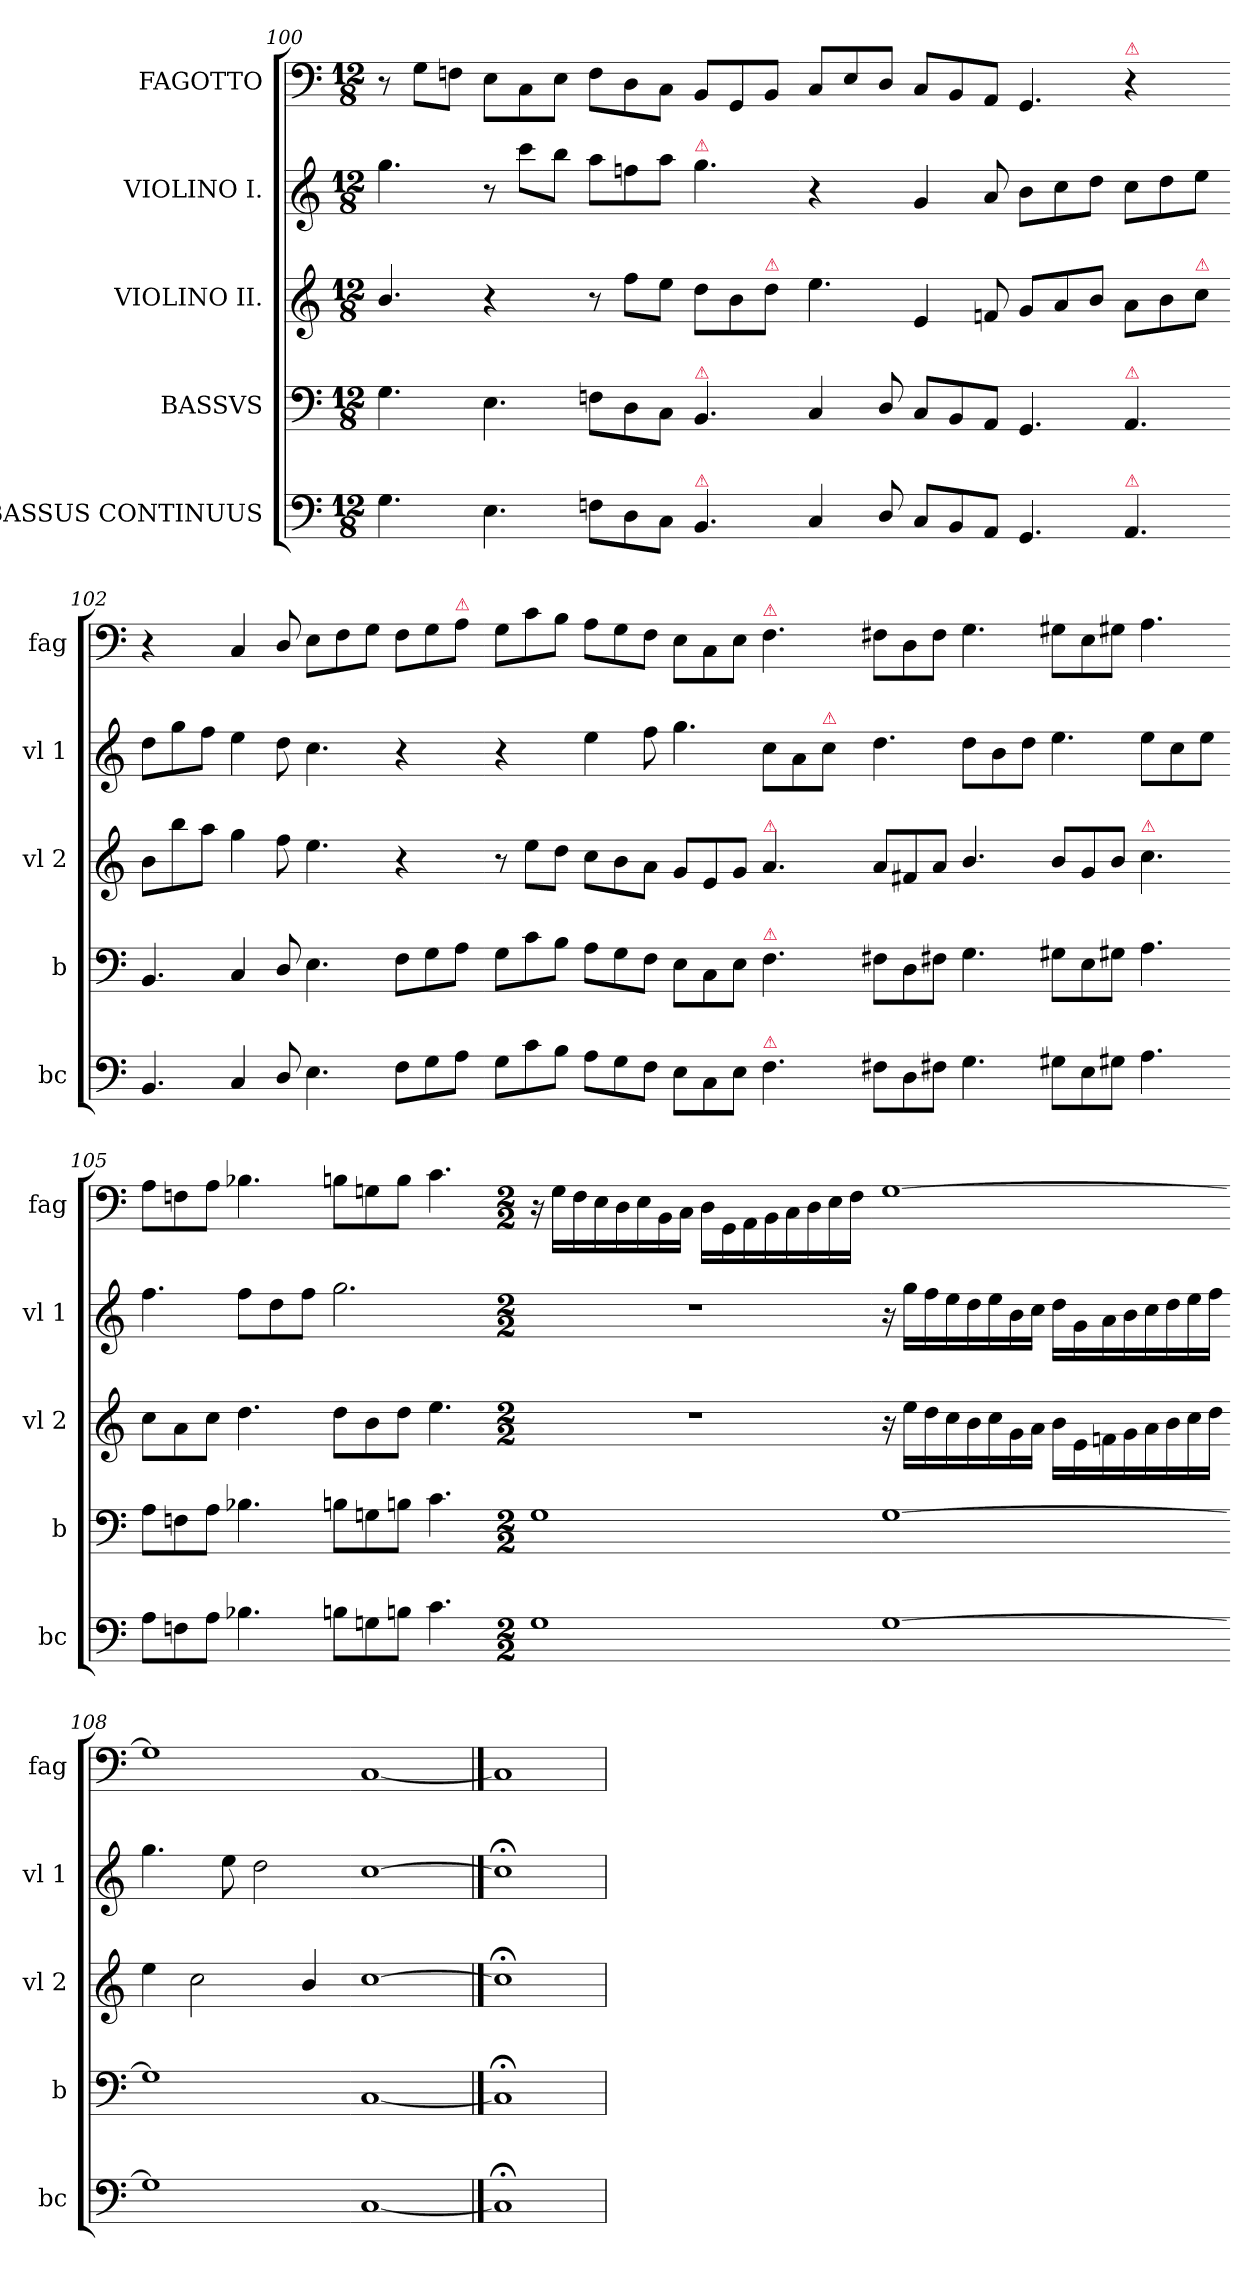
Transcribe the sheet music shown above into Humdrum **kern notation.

**kern	**kern	**kern	**kern	**kern
*part5	*part4	*part3	*part2	*part1
*staff5	*staff4	*staff3	*staff2	*staff1
*I"BASSUS CONTINUUS	*I"BASSVS	*I"VIOLINO II.	*I"VIOLINO I.	*I"FAGOTTO
*I'bc	*I'b	*I'vl 2	*I'vl 1	*I'fag
*clefF4	*clefF4	*clefG2	*clefG2	*clefF4
*k[]	*k[]	*k[]	*k[]	*k[]
*C:	*C:	*C:	*C:	*C:
*M12/8	*M12/8	*M12/8	*M12/8	*M12/8
=100	=100	=100	=100	=100
4.G\	4.G\	4.b/	4.gg\	8r
.	.	.	.	8G\L
.	.	.	.	8Fn\J
!	!	!LO:N:vis=4	!	!
4.E\	4.E\	4.r	8r	8E\L
.	.	.	8ccc\L	8C\
.	.	.	8bb\J	8E\J
8Fn\L	8Fn\L	8r	8aa\L	8F\L
8D\	8D\	8ff\L	8ffn\	8D\
8C\J	8C\J	8ee\J	8aa\J	8C\J
!	!	!	!LO:TX:a:color=crimson:t=⚠	!
!	!LO:TX:a:color=crimson:t=⚠	!	!	!
!LO:TX:a:color=crimson:t=⚠	!	!	!	!
4.BB/	4.BB/	8dd\L	4.gg\	8BB/L
.	.	8b\	.	8GG/
!	!	!LO:TX:a:color=crimson:t=⚠	!	!
.	.	8dd\J	.	8BB/J
=101-	=101-	=101-	=101-	=101-
!	!	!	!LO:N:vis=4	!
4C/	4C/	4.ee\	4.r	8C/L
.	.	.	.	8E/
8D/	8D/	.	.	8D/J
8C/L	8C/L	4e/	4g/	8C/L
8BB/	8BB/	.	.	8BB/
8AA/J	8AA/J	8fn/	8a/	8AA/J
4.GG/	4.GG/	8g/L	8b\L	4.GG/
.	.	8a/	8cc\	.
.	.	8b/J	8dd\J	.
!	!	!	!	!LO:TX:a:color=crimson:t=⚠
!	!LO:TX:a:color=crimson:t=⚠	!	!	!
!LO:TX:a:color=crimson:t=⚠	!	!	!	!
!	!	!	!	!LO:N:vis=4
4.AA/	4.AA/	8a\L	8cc\L	4.r
.	.	8b\	8dd\	.
!	!	!LO:TX:a:color=crimson:t=⚠	!	!
.	.	8cc\J	8ee\J	.
=102-	=102-	=102-	=102-	=102-
!	!	!	!	!LO:N:vis=4
4.BB/	4.BB/	8b\L	8dd\L	4.r
.	.	8bb\	8gg\	.
.	.	8aa\J	8ff\J	.
4C/	4C/	4gg\	4ee\	4C/
8D/	8D/	8ff\	8dd\	8D/
4.E\	4.E\	4.ee\	4.cc\	8E\L
.	.	.	.	8F\
.	.	.	.	8G\J
!	!	!LO:N:vis=4	!LO:N:vis=4	!
8F\L	8F\L	4.r	4.r	8F\L
8G\	8G\	.	.	8G\
!	!	!	!	!LO:TX:a:color=crimson:t=⚠
8A\J	8A\J	.	.	8A\J
=103-	=103-	=103-	=103-	=103-
!	!	!	!LO:N:vis=4	!
8G\L	8G\L	8r	4.r	8G\L
8c\	8c\	8ee\L	.	8c\
8B\J	8B\J	8dd\J	.	8B\J
8A\L	8A\L	8cc\L	4ee\	8A\L
8G\	8G\	8b\	.	8G\
8F\J	8F\J	8a\J	8ff\	8F\J
8E\L	8E\L	8g/L	4.gg\	8E\L
8C\	8C\	8e/	.	8C\
8E\J	8E\J	8g/J	.	8E\J
!	!	!	!	!LO:TX:a:color=crimson:t=⚠
!	!	!LO:TX:a:color=crimson:t=⚠	!	!
!	!LO:TX:a:color=crimson:t=⚠	!	!	!
!LO:TX:a:color=crimson:t=⚠	!	!	!	!
4.F\	4.F\	4.a/	8cc\L	4.F\
.	.	.	8a\	.
!	!	!	!LO:TX:a:color=crimson:t=⚠	!
.	.	.	8cc\J	.
=104-	=104-	=104-	=104-	=104-
8F#X\L	8F#X\L	8a/L	4.dd\	8F#X\L
8D\	8D\	8f#X/	.	8D\
8F#X\J	8F#X\J	8a/J	.	8F#\J
4.G\	4.G\	4.b/	8dd\L	4.G\
.	.	.	8b\	.
.	.	.	8dd\J	.
8G#X\L	8G#X\L	8b/L	4.ee\	8G#X\L
8E\	8E\	8g/	.	8E\
8G#X\J	8G#X\J	8b/J	.	8G#X\J
!	!	!LO:TX:a:color=crimson:t=⚠	!	!
4.A\	4.A\	4.cc\	8ee\L	4.A\
.	.	.	8cc\	.
.	.	.	8ee\J	.
=105-	=105-	=105-	=105-	=105-
8A\L	8A\L	8cc\L	4.ff\	8A\L
8Fn\	8Fn\	8a\	.	8Fn\
8A\J	8A\J	8cc\J	.	8A\J
4.B-X\	4.B-X\	4.dd\	8ff\L	4.B-X\
.	.	.	8dd\	.
.	.	.	8ff\J	.
8Bn\L	8Bn\L	8dd\L	2.gg\	8Bn\L
8Gn\	8Gn\	8b\	.	8Gn\
8Bn\J	8Bn\J	8dd\J	.	8B\J
4.c\	4.c\	4.ee\	.	4.c\
=106-	=106-	=106-	=106-	=106-
*M2/2	*M2/2	*M2/2	*M2/2	*M2/2
1G	1G	1r	1r	16r
.	.	.	.	16G\LL
.	.	.	.	16F\
.	.	.	.	16E\
.	.	.	.	16D\
.	.	.	.	16E\
.	.	.	.	16BB\
.	.	.	.	16C\JJ
.	.	.	.	16D\LL
.	.	.	.	16GG\
.	.	.	.	16AA\
.	.	.	.	16BB\
.	.	.	.	16C\
.	.	.	.	16D\
.	.	.	.	16E\
.	.	.	.	16F\JJ
=107-	=107-	=107-	=107-	=107-
[1G	[1G	16r	16r	[1G
.	.	16ee\LL	16gg\LL	.
.	.	16dd\	16ff\	.
.	.	16cc\	16ee\	.
.	.	16b\	16dd\	.
.	.	16cc\	16ee\	.
.	.	16g\	16b\	.
.	.	16a\JJ	16cc\JJ	.
.	.	16b\LL	16dd\LL	.
.	.	16e\	16g\	.
.	.	16fn\	16a\	.
.	.	16g\	16b\	.
.	.	16a\	16cc\	.
.	.	16b\	16dd\	.
.	.	16cc\	16ee\	.
.	.	16dd\JJ	16ff\JJ	.
=108-	=108-	=108-	=108-	=108-
1G]	1G]	4ee\	4.gg\	1G]
.	.	2cc\	.	.
.	.	.	8ee\	.
.	.	.	2dd\	.
.	.	4b/	.	.
=109-	=109-	=109-	=109-	=109-
[1C	[1C	[1cc	[1cc	[1C
==110	==110	==110	==110	==110
1C;<]	1C;<]	1cc;]	1cc;<]	1C]
=	=	=	=	=
*-	*-	*-	*-	*-
